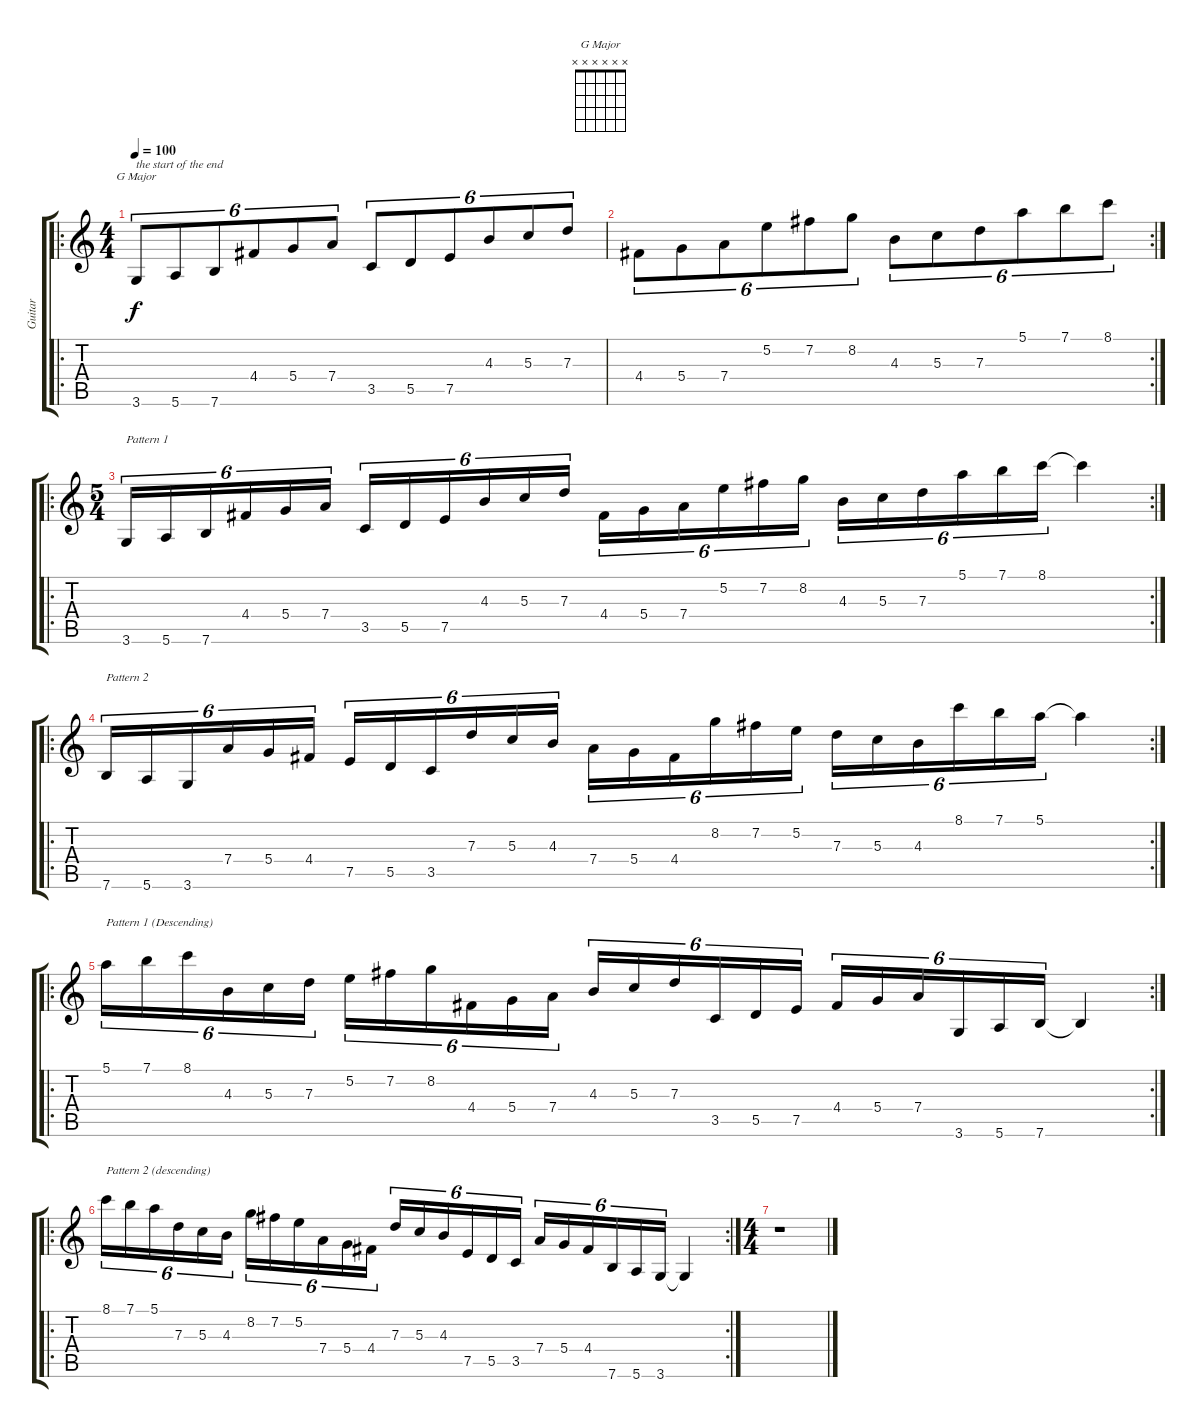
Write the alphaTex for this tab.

\track ("Guitar" "Guitar") {instrument acousticguitarnylon}
\staff {score tabs}
\tuning (E4 B3 G3 D3 A2 E2) {hide}
\chord ("G Major" x x x x x x)
\ro
\ts (4 4)
\tempo 100
\clef g2
\ks c
3.6.8{tu (6 4) ch "G Major" txt "the start of the end" dy f instrument acousticguitarnylon} 5.6.8{tu (6 4)} 7.6.8{tu (6 4)} 4.4.8{tu (6 4)} 5.4.8{tu (6 4)} 7.4.8{tu (6 4)} 3.5.8{tu (6 4)} 5.5.8{tu (6 4)} 7.5.8{tu (6 4)} 4.3.8{tu (6 4)} 5.3.8{tu (6 4)} 7.3.8{tu (6 4)} |
\rc 2
4.4.8{tu (6 4)} 5.4.8{tu (6 4)} 7.4.8{tu (6 4)} 5.2.8{tu (6 4)} 7.2.8{tu (6 4)} 8.2.8{tu (6 4)} 4.3.8{tu (6 4)} 5.3.8{tu (6 4)} 7.3.8{tu (6 4)} 5.1.8{tu (6 4)} 7.1.8{tu (6 4)} 8.1.8{tu (6 4)} |
\ro
\rc 2
\ts (5 4)
3.6.16{tu (6 4) txt "Pattern 1"} 5.6.16{tu (6 4)} 7.6.16{tu (6 4)} 4.4.16{tu (6 4)} 5.4.16{tu (6 4)} 7.4.16{tu (6 4)} 3.5.16{tu (6 4)} 5.5.16{tu (6 4)} 7.5.16{tu (6 4)} 4.3.16{tu (6 4)} 5.3.16{tu (6 4)} 7.3.16{tu (6 4)} 4.4.16{tu (6 4)} 5.4.16{tu (6 4)} 7.4.16{tu (6 4)} 5.2.16{tu (6 4)} 7.2.16{tu (6 4)} 8.2.16{tu (6 4)} 4.3.16{tu (6 4)} 5.3.16{tu (6 4)} 7.3.16{tu (6 4)} 5.1.16{tu (6 4)} 7.1.16{tu (6 4)} 8.1.16{tu (6 4)} 8.1{t}.4 |
\ro
\rc 2
7.6.16{tu (6 4) txt "Pattern 2"} 5.6.16{tu (6 4)} 3.6.16{tu (6 4)} 7.4.16{tu (6 4)} 5.4.16{tu (6 4)} 4.4.16{tu (6 4)} 7.5.16{tu (6 4)} 5.5.16{tu (6 4)} 3.5.16{tu (6 4)} 7.3.16{tu (6 4)} 5.3.16{tu (6 4)} 4.3.16{tu (6 4)} 7.4.16{tu (6 4)} 5.4.16{tu (6 4)} 4.4.16{tu (6 4)} 8.2.16{tu (6 4)} 7.2.16{tu (6 4)} 5.2.16{tu (6 4)} 7.3.16{tu (6 4)} 5.3.16{tu (6 4)} 4.3.16{tu (6 4)} 8.1.16{tu (6 4)} 7.1.16{tu (6 4)} 5.1.16{tu (6 4)} 5.1{t}.4 |
\ro
\rc 2
5.1.16{tu (6 4) txt "Pattern 1 (Descending)"} 7.1.16{tu (6 4)} 8.1.16{tu (6 4)} 4.3.16{tu (6 4)} 5.3.16{tu (6 4)} 7.3.16{tu (6 4)} 5.2.16{tu (6 4)} 7.2.16{tu (6 4)} 8.2.16{tu (6 4)} 4.4.16{tu (6 4)} 5.4.16{tu (6 4)} 7.4.16{tu (6 4)} 4.3.16{tu (6 4)} 5.3.16{tu (6 4)} 7.3.16{tu (6 4)} 3.5.16{tu (6 4)} 5.5.16{tu (6 4)} 7.5.16{tu (6 4)} 4.4.16{tu (6 4)} 5.4.16{tu (6 4)} 7.4.16{tu (6 4)} 3.6.16{tu (6 4)} 5.6.16{tu (6 4)} 7.6.16{tu (6 4)} 7.6{t}.4 |
\ro
\rc 2
8.1.16{tu (6 4) txt "Pattern 2 (descending)"} 7.1.16{tu (6 4)} 5.1.16{tu (6 4)} 7.3.16{tu (6 4)} 5.3.16{tu (6 4)} 4.3.16{tu (6 4)} 8.2.16{tu (6 4)} 7.2.16{tu (6 4)} 5.2.16{tu (6 4)} 7.4.16{tu (6 4)} 5.4.16{tu (6 4)} 4.4.16{tu (6 4)} 7.3.16{tu (6 4)} 5.3.16{tu (6 4)} 4.3.16{tu (6 4)} 7.5.16{tu (6 4)} 5.5.16{tu (6 4)} 3.5.16{tu (6 4)} 7.4.16{tu (6 4)} 5.4.16{tu (6 4)} 4.4.16{tu (6 4)} 7.6.16{tu (6 4)} 5.6.16{tu (6 4)} 3.6.16{tu (6 4)} 3.6{t}.4 |
\ts (4 4)
r.1
